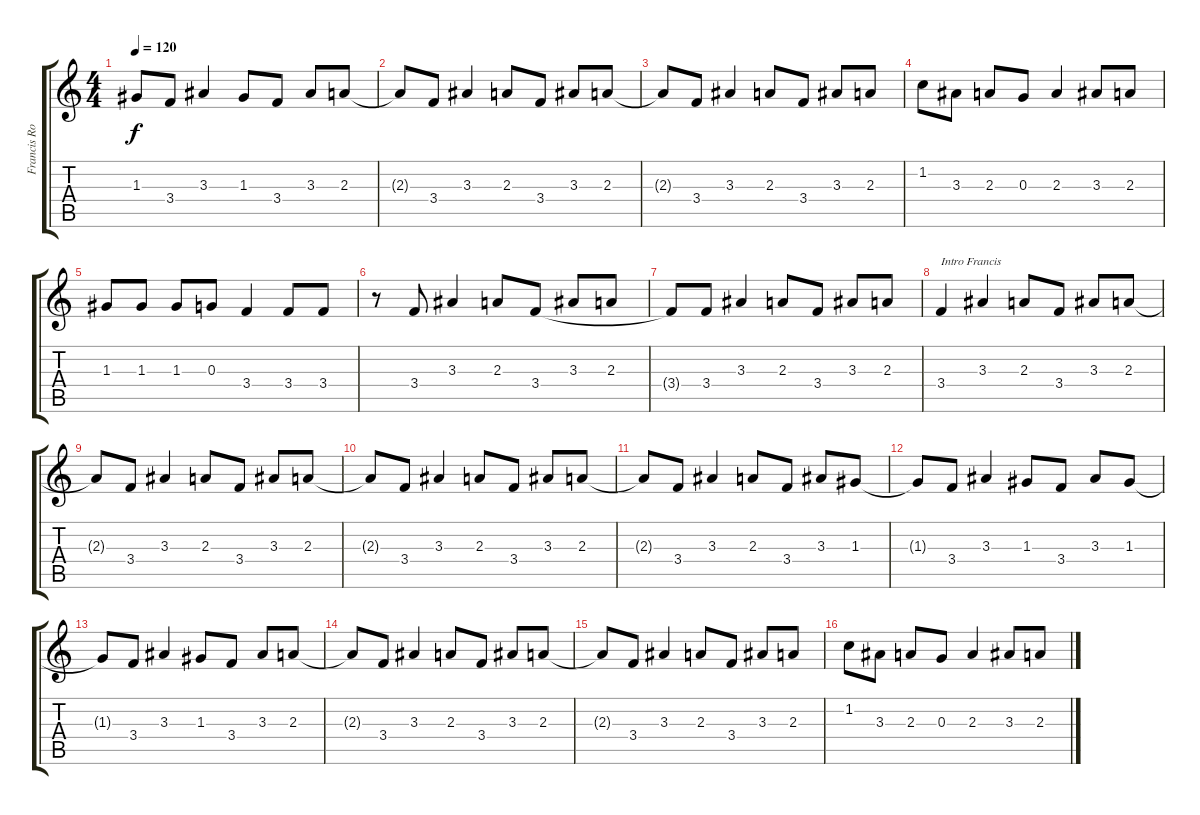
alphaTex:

\track ("Francis Rossi" "Francis Ro") {instrument overdrivenguitar}
\staff {score tabs}
\tuning (E4 B3 G3 D3 A2 E2) {hide}
\ts (4 4)
\tempo 120
\clef g2
\ks c
1.3{t}.8{dy f} 3.4.8 3.3.4 1.3.8 3.4.8 3.3.8 2.3.8 |
2.3{t}.8 3.4.8 3.3.4 2.3.8 3.4.8 3.3.8 2.3.8 |
2.3{t}.8 3.4.8 3.3.4 2.3.8 3.4.8 3.3.8 2.3.8 |
1.2.8 3.3.8 2.3.8 0.3.8 2.3.4 3.3.8 2.3.8 |
1.3.8 1.3.8 1.3.8 0.3.8 3.4.4 3.4.8 3.4.8 |
r.8 3.4.8 3.3.4 2.3.8 3.4.8 3.3.8 2.3.8 |
3.4{t}.8 3.4.8 3.3.4 2.3.8 3.4.8 3.3.8 2.3.8 |
3.4.4{txt "Intro Francis"} 3.3.4 2.3.8 3.4.8 3.3.8 2.3.8 |
2.3{t}.8 3.4.8 3.3.4 2.3.8 3.4.8 3.3.8 2.3.8 |
2.3{t}.8 3.4.8 3.3.4 2.3.8 3.4.8 3.3.8 2.3.8 |
2.3{t}.8 3.4.8 3.3.4 2.3.8 3.4.8 3.3.8 1.3.8 |
1.3{t}.8 3.4.8 3.3.4 1.3.8 3.4.8 3.3.8 1.3.8 |
1.3{t}.8 3.4.8 3.3.4 1.3.8 3.4.8 3.3.8 2.3.8 |
2.3{t}.8 3.4.8 3.3.4 2.3.8 3.4.8 3.3.8 2.3.8 |
2.3{t}.8 3.4.8 3.3.4 2.3.8 3.4.8 3.3.8 2.3.8 |
1.2.8 3.3.8 2.3.8 0.3.8 2.3.4 3.3.8 2.3.8
